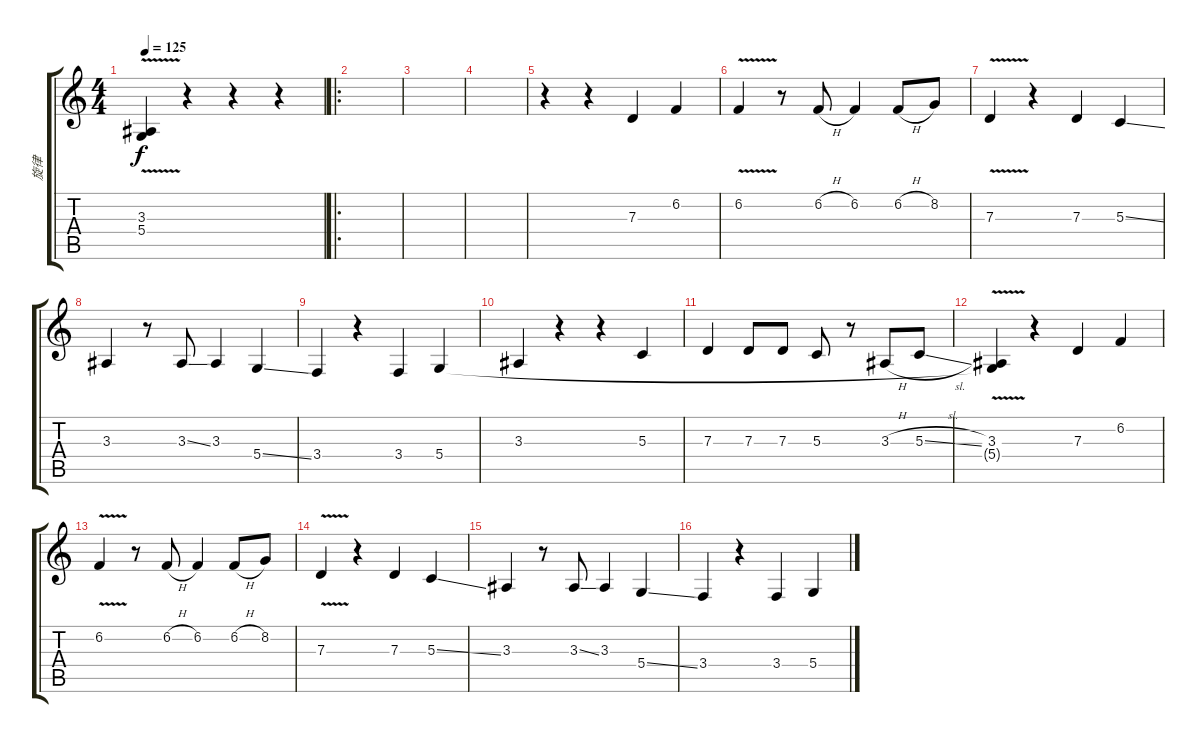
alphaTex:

\track ("旋律" "旋律") {instrument accordion}
\staff {score tabs}
\tuning (E4 B3 G3 D3 A2 E2) {hide}
\ts (4 4)
\tempo 125
\clef g2
\ks c
(3.3{v} 5.4{t}).4{dy f} r.4 r.4 r.4 |
\ro
|
|
|
r.4 r.4 7.3.4 6.2.4 |
6.2{v}.4 r.8 6.2{h}.8 6.2.4 6.2{h}.8 8.2.8 |
7.3{v}.4 r.4 7.3.4 5.3{ss}.4 |
3.3.4 r.8 3.3{ss}.8 3.3.4 5.4{ss}.4 |
3.4.4 r.4 3.4.4 5.4.4 |
3.3.4 r.4 r.4 5.3.4 |
7.3.4 7.3.8 7.3.8 5.3.8 r.8 3.3{h}.8 5.3{sl}.8 |
(3.3{v} 5.4{t}).4 r.4 7.3.4 6.2.4 |
6.2{v}.4 r.8 6.2{h}.8 6.2.4 6.2{h}.8 8.2.8 |
7.3{v}.4 r.4 7.3.4 5.3{ss}.4 |
3.3.4 r.8 3.3{ss}.8 3.3.4 5.4{ss}.4 |
3.4.4 r.4 3.4.4 5.4.4
